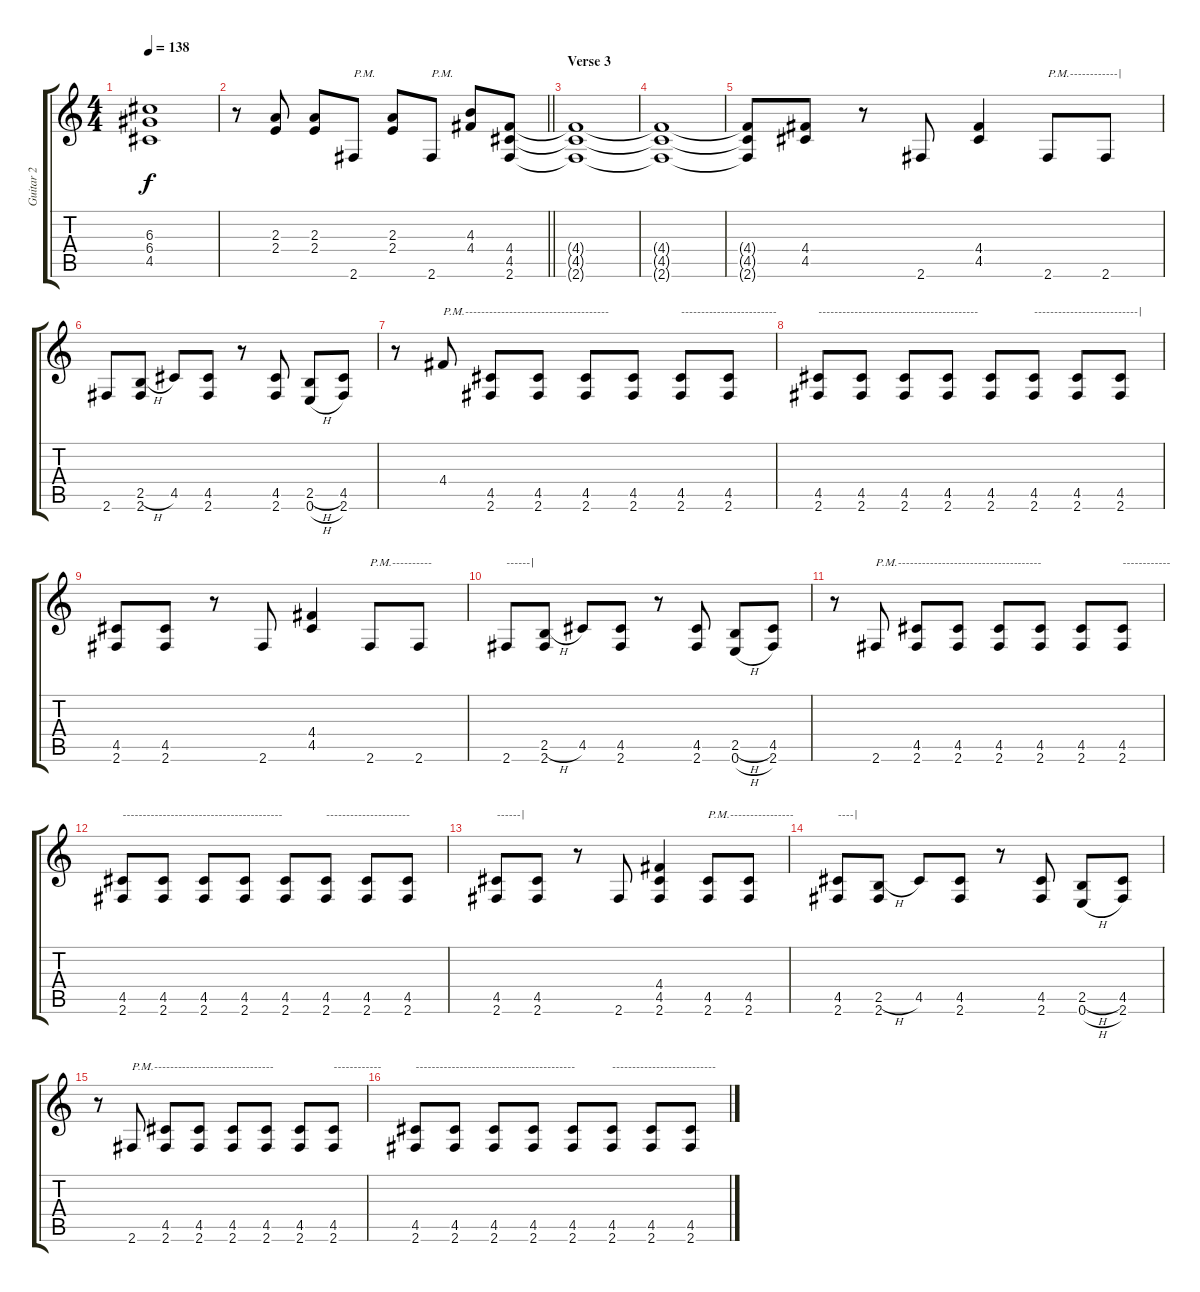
\track ("Guitar 2" "Guitar 2") {instrument overdrivenguitar}
\staff {score tabs}
\tuning (E4 B3 G3 D3 A2 E2) {hide}
\ts (4 4)
\tempo 138
\clef g2
\ks c
(6.3{t} 6.4{t} 4.5{t}).1{dy f} |
\barLineRight lightlight
r.8 (2.3 2.4).8 (2.3 2.4).8 2.6.8{txt "P.M."} (2.3 2.4).8 2.6.8{txt "P.M."} (4.3 4.4).8 (4.4 4.5 2.6).8 |
\section ("" "Verse 3")
(4.4{t} 4.5{t} 2.6{t}).1 |
(4.4{t} 4.5{t} 2.6{t}).1 |
(4.4{t} 4.5{t} 2.6{t}).8 (4.4 4.5).8 r.8 2.6.8 (4.4 4.5).4 2.6.8{txt "P.M.------------|"} 2.6.8 |
2.6.8 (2.5{h} 2.6).8 4.5.8 (4.5 2.6).8 r.8 (4.5 2.6).8 (2.5{h} 0.6{h}).8 (4.5 2.6).8 |
r.8 4.4.8{txt "P.M.------------------------------------"} (4.5 2.6).8 (4.5 2.6).8 (4.5 2.6).8 (4.5 2.6).8 (4.5 2.6).8{txt "------------------------"} (4.5 2.6).8 |
(4.5 2.6).8{txt "----------------------------------------"} (4.5 2.6).8 (4.5 2.6).8 (4.5 2.6).8 (4.5 2.6).8 (4.5 2.6).8{txt "--------------------------|"} (4.5 2.6).8 (4.5 2.6).8 |
(4.5 2.6).8 (4.5 2.6).8 r.8 2.6.8 (4.4 4.5).4 2.6.8{txt "P.M.----------"} 2.6.8 |
2.6.8{txt "------|"} (2.5{h} 2.6).8 4.5.8 (4.5 2.6).8 r.8 (4.5 2.6).8 (2.5{h} 0.6{h}).8 (4.5 2.6).8 |
r.8 2.6.8{txt "P.M.------------------------------------"} (4.5 2.6).8 (4.5 2.6).8 (4.5 2.6).8 (4.5 2.6).8 (4.5 2.6).8 (4.5 2.6).8{txt "------------"} |
(4.5 2.6).8{txt "----------------------------------------"} (4.5 2.6).8 (4.5 2.6).8 (4.5 2.6).8 (4.5 2.6).8 (4.5 2.6).8{txt "---------------------"} (4.5 2.6).8 (4.5 2.6).8 |
(4.5 2.6).8{txt "------|"} (4.5 2.6).8 r.8 2.6.8 (4.4 4.5 2.6).4 (4.5 2.6).8{txt "P.M.----------------"} (4.5 2.6).8 |
(4.5 2.6).8{txt "----|"} (2.5{h} 2.6).8 4.5.8 (4.5 2.6).8 r.8 (4.5 2.6).8 (2.5{h} 0.6{h}).8 (4.5 2.6).8 |
r.8 2.6.8{txt "P.M.------------------------------"} (4.5 2.6).8 (4.5 2.6).8 (4.5 2.6).8 (4.5 2.6).8 (4.5 2.6).8 (4.5 2.6).8{txt "------------"} |
(4.5 2.6).8{txt "----------------------------------------"} (4.5 2.6).8 (4.5 2.6).8 (4.5 2.6).8 (4.5 2.6).8 (4.5 2.6).8{txt "--------------------------"} (4.5 2.6).8 (4.5 2.6).8
